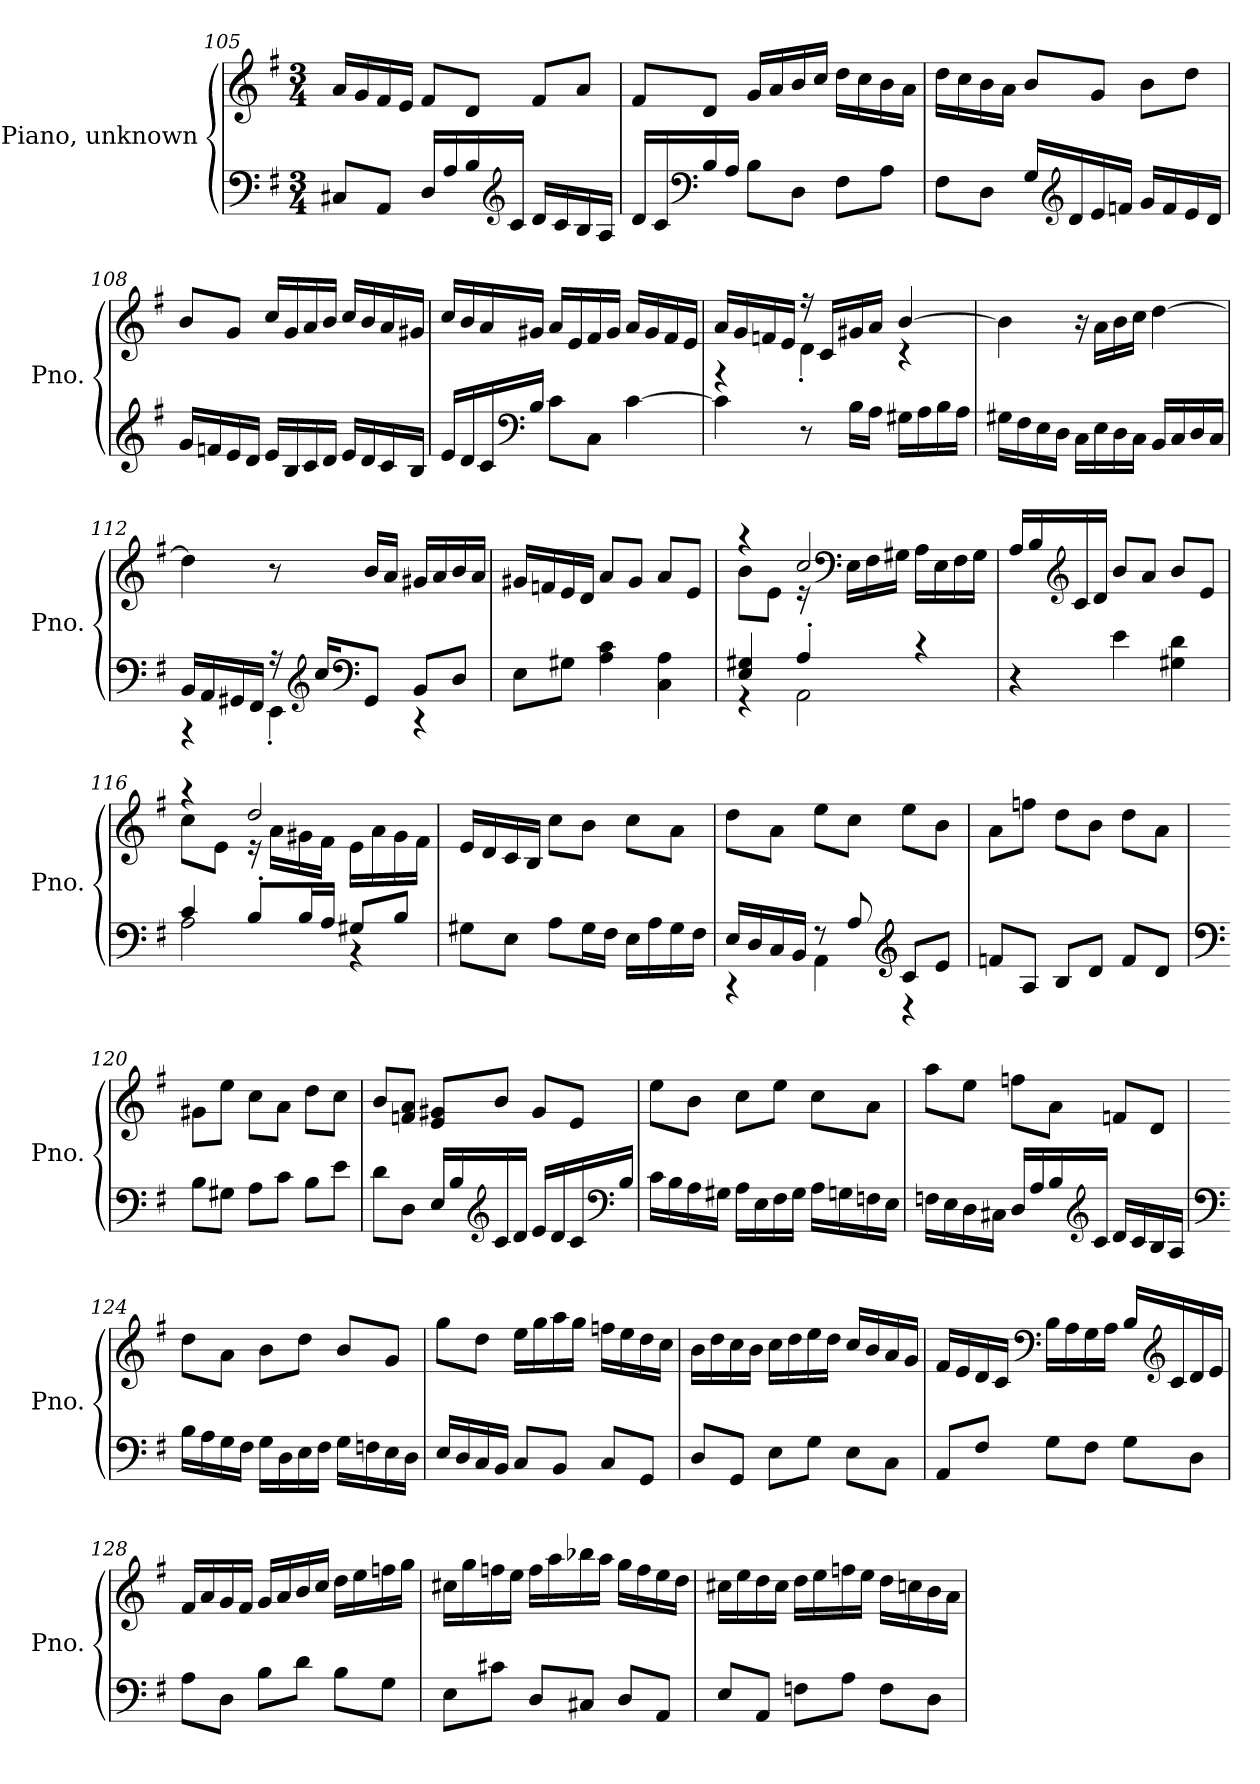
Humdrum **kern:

**kern	**kern
*part1	*part1
*staff2	*staff1
*I"Piano, unknown	*
*I'Pno.	*
*clefF4	*clefG2
*k[f#]	*k[f#]
*M3/4	*M3/4
=105	=105
8C#X/L	16a/LL
.	16g/
8AA/J	16f#/
.	16e/JJ
16D/LL	8f#/L
16A/	.
16B/	8d/J
*clefG2	*
16c/JJ	.
16d/LL	8f#/L
16c/	.
16B/	8a/J
16A/JJ	.
!!LO:LB:g=z
=106	=106
16d/LL	8f#/L
16c/	.
*clefF4	*
16B/	8d/J
16A/JJ	.
8B\L	16g/LL
.	16a/
8D\J	16b/
.	16cc/JJ
8F#\L	16dd\LL
.	16cc\
8A\J	16b\
.	16a\JJ
=107	=107
8F#\L	16dd\LL
.	16cc\
8D\J	16b\
.	16a\JJ
16G/LL	8b/L
*clefG2	*
16d/	.
16e/	8g/J
16fn/JJ	.
16g/LL	8b\L
16f/	.
16e/	8dd\J
16d/JJ	.
=108	=108
16g/LL	8b/L
16fn/	.
16e/	8g/J
16d/JJ	.
16e/LL	16cc/LL
16B/	16g/
16c/	16a/
16d/JJ	16b/JJ
16e/LL	16cc/LL
16d/	16b/
16c/	16a/
16B/JJ	16g#X/JJ
!!LO:LB:g=z
=109	=109
16e/LL	16cc/LL
16d/	16b/
16c/	16a/
*clefF4	*
16B/JJ	16g#X/JJ
8c\L	16a/LL
.	16e/
8C\J	16f#/
.	16g#/JJ
[4c\	16a/LL
.	16g#/
.	16f#/
.	16e/JJ
=110	=110
*	*^
4c\]	16a/LL	4r
.	16g/	.
.	16fn/	.
.	16e/JJ	.
8r	16r	4d'\
.	16c/LL	.
16B\LL	16g#X/	.
16A\JJ	16a/JJ	.
16G#X\LL	[4b/	4r
16A\	.	.
16B\	.	.
16A\JJ	.	.
*	*v	*v
=111	=111
16G#X\LL	4b\]
16F#\	.
16E\	.
16D\JJ	.
16C\LL	16r
16E\	16a\LL
16D\	16b\
16C\JJ	16cc\JJ
16BB/LL	[4dd\
16C/	.
16D/	.
16C/JJ	.
!!LO:LB:g=z
=112	=112
*^	*
16BB/LL	4r	4dd\]
16AA/	.	.
16GG#X/	.	.
16FF#/JJ	.	.
16r	4EE'\	8r
*clefG2	*	*
16cc/KL	.	.
*clefF4	*	*
8GG#/J	.	16b/LL
.	.	16a/JJ
8BB/L	4r	16g#X/LL
.	.	16a/
8D/J	.	16b/
.	.	16a/JJ
*v	*v	*
=113	=113
8E\L	16g#X/LL
.	16fn/
8G#X\J	16e/
.	16d/JJ
4A\ 4c\	8a/L
.	8g#/J
4C\ 4A\	8a/L
.	8e/J
=114	=114
*^	*^
4E/ 4G#X/	4r	4r	8b\L
.	.	.	8e\J
4A'/	2AA\	2cc/	16r
*	*	*clefF4	*
.	.	.	16E\LL
.	.	.	16F#\
.	.	.	16G#X\JJ
4r	.	.	16A\LL
.	.	.	16E\
.	.	.	16F#\
.	.	.	16G#\JJ
*v	*v	*	*
*	*v	*v
!!LO:LB:g=z
=115	=115
4r	16A/LL
.	16B/
*	*clefG2
.	16c/
.	16d/JJ
4e\	8b/L
.	8a/J
4G#X\ 4d\	8b/L
.	8e/J
=116	=116
*^	*^
4c/	2A\	4r	8cc\L
.	.	.	8e\J
8B'/L	.	2dd/	16r
.	.	.	16a\LL
16B/L	.	.	16g#X\
16A/JJ	.	.	16f#\JJ
8G#X/L	4r	.	16e\LL
.	.	.	16a\
8B/J	.	.	16g#\
.	.	.	16f#\JJ
*v	*v	*	*
*	*v	*v
=117	=117
8G#X\L	16e/LL
.	16d/
8E\J	16c/
.	16B/JJ
8A\L	8cc\L
16G#\L	8b\J
16F#\JJ	.
16E\LL	8cc\L
16A\	.
16G#\	8a\J
16F#\JJ	.
=118	=118
*^	*
16E/LL	4r	8dd\L
16D/	.	.
16C/	.	8a\J
16BB/JJ	.	.
8r	4AA\	8ee\L
8A/	.	8cc\J
*clefG2	*	*
8c/L	4r	8ee\L
8e/J	.	8b\J
*v	*v	*
!!LO:LB:g=z
=119	=119
8fn/L	8a\L
8A/J	8ffn\J
8B/L	8dd\L
8d/J	8b\J
8f/L	8dd\L
8d/J	8a\J
=120	=120
*clefF4	*
8B\L	8g#X\L
8G#X\J	8ee\J
8A\L	8cc\L
8c\J	8a\J
8B\L	8dd\L
8e\J	8cc\J
=121	=121
8d\L	8b/L
8D\J	8fn/ 8a/J
16E/LL	8e/ 8g#X/L
16B/	.
*clefG2	*
16c/	8b/J
16d/JJ	.
16e/LL	8g#/L
16d/	.
16c/	8e/J
*clefF4	*
16B/JJ	.
!!LO:PB:g=z
=122	=122
16c\LL	8ee\L
16B\	.
16A\	8b\J
16G#X\JJ	.
16A\LL	8cc\L
16E\	.
16F#\	8ee\J
16G#\JJ	.
16A\LL	8cc\L
16Gn\	.
16Fn\	8a\J
16E\JJ	.
=123	=123
16Fn\LL	8aa\L
16E\	.
16D\	8ee\J
16C#X\JJ	.
16D/LL	8ffn\L
16A/	.
16B/	8a\J
*clefG2	*
16c/JJ	.
16d/LL	8fn/L
16c/	.
16B/	8d/J
16A/JJ	.
=124	=124
*clefF4	*
16B\LL	8dd\L
16A\	.
16G\	8a\J
16F#\JJ	.
16G\LL	8b\L
16D\	.
16E\	8dd\J
16F#\JJ	.
16G\LL	8b/L
16Fn\	.
16E\	8g/J
16D\JJ	.
!!LO:LB:g=z
=125	=125
16E/LL	8gg\L
16D/	.
16C/	8dd\J
16BB/JJ	.
8C/L	16ee\LL
.	16gg\
8BB/J	16aa\
.	16gg\JJ
8C/L	16ffn\LL
.	16ee\
8GG/J	16dd\
.	16cc\JJ
=126	=126
8D/L	16b\LL
.	16dd\
8GG/J	16cc\
.	16b\JJ
8E\L	16cc\LL
.	16dd\
8G\J	16ee\
.	16dd\JJ
8E\L	16cc/LL
.	16b/
8C\J	16a/
.	16g/JJ
=127	=127
8AA/L	16f#/LL
.	16e/
8F#/J	16d/
.	16c/JJ
*	*clefF4
8G\L	16B\LL
.	16A\
8F#\J	16G\
.	16A\JJ
8G\L	16B/LL
*	*clefG2
.	16c/
8D\J	16d/
.	16e/JJ
!!LO:LB:g=z
=128	=128
8A\L	16f#/LL
.	16a/
8D\J	16g/
.	16f#/JJ
8B\L	16g/LL
.	16a/
8d\J	16b/
.	16cc/JJ
8B\L	16dd\LL
.	16ee\
8G\J	16ffn\
.	16gg\JJ
=129	=129
8E\L	16cc#X\LL
.	16gg\
8c#X\J	16ffn\
.	16ee\JJ
8D/L	16ff\LL
.	16aa\
8C#X/J	16bb-X\
.	16aa\JJ
8D/L	16gg\LL
.	16ff\
8AA/J	16ee\
.	16dd\JJ
=130	=130
8E/L	16cc#X\LL
.	16ee\
8AA/J	16dd\
.	16cc#\JJ
8Fn\L	16dd\LL
.	16ee\
8A\J	16ffn\
.	16ee\JJ
8F\L	16dd\LL
.	16ccn\
8D\J	16b\
.	16a\JJ
=	=
*-	*-
